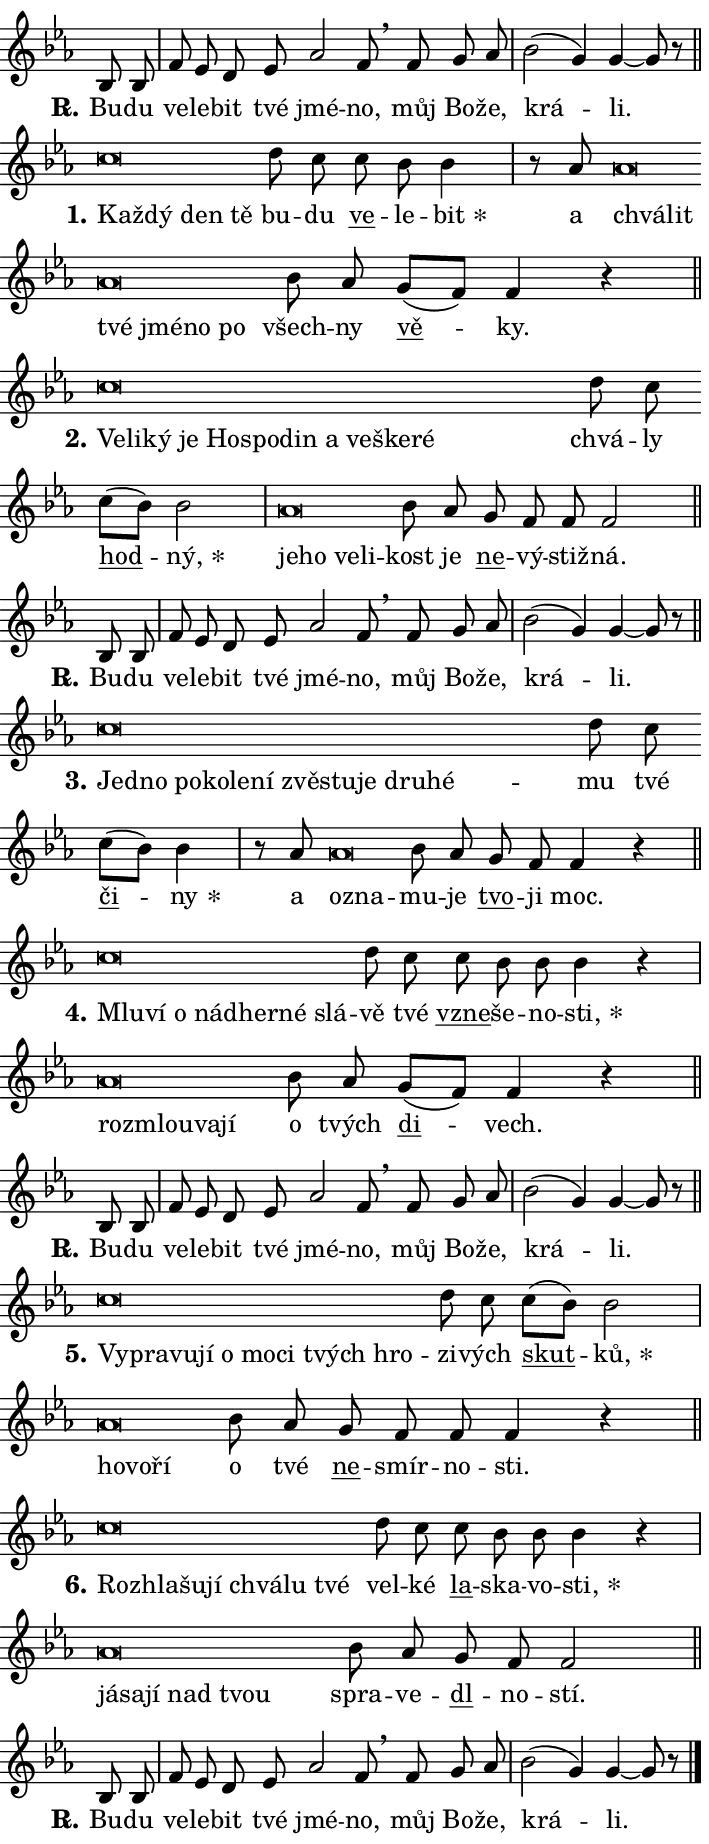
\version "2.24.0"
\header { tagline = "" }
\paper {
  indent = 0\cm
  top-margin = 0\cm
  right-margin = 0.13\cm % to fit lyric hyphens
  bottom-margin = 0\cm
  left-margin = 0\cm
  paper-width = 12\cm
  page-breaking = #ly:one-page-breaking
  system-system-spacing.basic-distance = #11
  score-system-spacing.basic-distance = #11
  ragged-last = ##f
}


%% Author: Thomas Morley
%% https://lists.gnu.org/archive/html/lilypond-user/2020-05/msg00002.html
#(define (line-position grob)
"Returns position of @var[grob} in current system:
   @code{'start}, if at first time-step
   @code{'end}, if at last time-step
   @code{'middle} otherwise
"
  (let* ((col (ly:item-get-column grob))
         (ln (ly:grob-object col 'left-neighbor))
         (rn (ly:grob-object col 'right-neighbor))
         (col-to-check-left (if (ly:grob? ln) ln col))
         (col-to-check-right (if (ly:grob? rn) rn col))
         (break-dir-left
           (and
             (ly:grob-property col-to-check-left 'non-musical #f)
             (ly:item-break-dir col-to-check-left)))
         (break-dir-right
           (and
             (ly:grob-property col-to-check-right 'non-musical #f)
             (ly:item-break-dir col-to-check-right))))
        (cond ((eqv? 1 break-dir-left) 'start)
              ((eqv? -1 break-dir-right) 'end)
              (else 'middle))))

#(define (tranparent-at-line-position vctor)
  (lambda (grob)
  "Relying on @code{line-position} select the relevant enry from @var{vctor}.
Used to determine transparency,"
    (case (line-position grob)
      ((end) (not (vector-ref vctor 0)))
      ((middle) (not (vector-ref vctor 1)))
      ((start) (not (vector-ref vctor 2))))))

noteHeadBreakVisibility =
#(define-music-function (break-visibility)(vector?)
"Makes @code{NoteHead}s transparent relying on @var{break-visibility}"
#{
  \override NoteHead.transparent =
    #(tranparent-at-line-position break-visibility)
#})

#(define delete-ledgers-for-transparent-note-heads
  (lambda (grob)
    "Reads whether a @code{NoteHead} is transparent.
If so this @code{NoteHead} is removed from @code{'note-heads} from
@var{grob}, which is supposed to be @code{LedgerLineSpanner}.
As a result ledgers are not printed for this @code{NoteHead}"
    (let* ((nhds-array (ly:grob-object grob 'note-heads))
           (nhds-list
             (if (ly:grob-array? nhds-array)
                 (ly:grob-array->list nhds-array)
                 '()))
           ;; Relies on the transparent-property being done before
           ;; Staff.LedgerLineSpanner.after-line-breaking is executed.
           ;; This is fragile ...
           (to-keep
             (remove
               (lambda (nhd)
                 (ly:grob-property nhd 'transparent #f))
               nhds-list)))
      ;; TODO find a better method to iterate over grob-arrays, similiar
      ;; to filter/remove etc for lists
      ;; For now rebuilt from scratch
      (set! (ly:grob-object grob 'note-heads)  '())
      (for-each
        (lambda (nhd)
          (ly:pointer-group-interface::add-grob grob 'note-heads nhd))
        to-keep))))

squashNotes = {
  \override NoteHead.X-extent = #'(-0.2 . 0.2)
  \override NoteHead.Y-extent = #'(-0.75 . 0)
  \override NoteHead.stencil =
    #(lambda (grob)
       (let ((pos (ly:grob-property grob 'staff-position)))
         (begin
           (if (< pos -7) (display "ERROR: Lower brevis then expected\n") (display ""))
           (if (<= pos -6) ly:text-interface::print ly:note-head::print))))
}
unSquashNotes = {
  \revert NoteHead.X-extent
  \revert NoteHead.Y-extent
  \revert NoteHead.stencil
}

hideNotes = \noteHeadBreakVisibility #begin-of-line-visible
unHideNotes = \noteHeadBreakVisibility #all-visible

% work-around for resetting accidentals
% https://lilypond.org/doc/v2.23/Documentation/notation/displaying-rhythms#unmetered-music
cadenzaMeasure = {
  \cadenzaOff
  \partial 1024 s1024
  \cadenzaOn
}

#(define-markup-command (accent layout props text) (markup?)
  "Underline accented syllable"
  (interpret-markup layout props
    #{\markup \override #'(offset . 4.3) \underline { #text }#}))

responsum = \markup \concat {
  "R" \hspace #-1.05 \path #0.1 #'((moveto 0 0.07) (lineto 0.9 0.8)) \hspace #0.05 "."
}

spaceSize = #0.6828661417322834 % exact space size for TeX Gyre Schola

\layout {
  \context {
    \Staff
    \remove "Time_signature_engraver"
    \override LedgerLineSpanner.after-line-breaking = #delete-ledgers-for-transparent-note-heads
  }
  \context {
    \Lyrics {
      \override LyricSpace.minimum-distance = \spaceSize
      \override LyricText.font-name = #"TeX Gyre Schola"
      \override LyricText.font-size = 1
      \override StanzaNumber.font-name = #"TeX Gyre Schola Bold"
      \override StanzaNumber.font-size = 1
    }
  }
  \context {
    \Score 
    \override NoteHead.text =
      #(lambda (grob) 
        (let ((pos (ly:grob-property grob 'staff-position)))
          #{\markup {
            \combine
              \halign #-0.55 \raise #(if (= pos -6) 0 0.5) \override #'(thickness . 2) \draw-line #'(3.2 . 0)
              \musicglyph "noteheads.sM1"
          }#}))
  }
}

% magnetic-lyrics.ily
%
%   written by
%     Jean Abou Samra <jean@abou-samra.fr>
%     Werner Lemberg <wl@gnu.org>
%
%   adapted by
%     Jiri Hon <jiri.hon@gmail.com>
%
% Version 2022-Apr-15

% https://www.mail-archive.com/lilypond-user@gnu.org/msg149350.html

#(define (Left_hyphen_pointer_engraver context)
   "Collect syllable-hyphen-syllable occurrences in lyrics and store
them in properties.  This engraver only looks to the left.  For
example, if the lyrics input is @code{foo -- bar}, it does the
following.

@itemize @bullet
@item
Set the @code{text} property of the @code{LyricHyphen} grob between
@q{foo} and @q{bar} to @code{foo}.

@item
Set the @code{left-hyphen} property of the @code{LyricText} grob with
text @q{foo} to the @code{LyricHyphen} grob between @q{foo} and
@q{bar}.
@end itemize

Use this auxiliary engraver in combination with the
@code{lyric-@/text::@/apply-@/magnetic-@/offset!} hook."
   (let ((hyphen #f)
         (text #f))
     (make-engraver
      (acknowledgers
       ((lyric-syllable-interface engraver grob source-engraver)
        (set! text grob)))
      (end-acknowledgers
       ((lyric-hyphen-interface engraver grob source-engraver)
        ;(when (not (grob::has-interface grob 'lyric-space-interface))
          (set! hyphen grob)));)
      ((stop-translation-timestep engraver)
       (when (and text hyphen)
         (ly:grob-set-object! text 'left-hyphen hyphen))
       (set! text #f)
       (set! hyphen #f)))))

#(define (lyric-text::apply-magnetic-offset! grob)
   "If the space between two syllables is less than the value in
property @code{LyricText@/.details@/.squash-threshold}, move the right
syllable to the left so that it gets concatenated with the left
syllable.

Use this function as a hook for
@code{LyricText@/.after-@/line-@/breaking} if the
@code{Left_@/hyphen_@/pointer_@/engraver} is active."
   (let ((hyphen (ly:grob-object grob 'left-hyphen #f)))
     (when hyphen
       (let ((left-text (ly:spanner-bound hyphen LEFT)))
         (when (grob::has-interface left-text 'lyric-syllable-interface)
           (let* ((common (ly:grob-common-refpoint grob left-text X))
                  (this-x-ext (ly:grob-extent grob common X))
                  (left-x-ext
                   (begin
                     ;; Trigger magnetism for left-text.
                     (ly:grob-property left-text 'after-line-breaking)
                     (ly:grob-extent left-text common X)))
                  ;; `delta` is the gap width between two syllables.
                  (delta (- (interval-start this-x-ext)
                            (interval-end left-x-ext)))
                  (details (ly:grob-property grob 'details))
                  (threshold (assoc-get 'squash-threshold details 0.2)))
             (when (< delta threshold)
               (let* (;; We have to manipulate the input text so that
                      ;; ligatures crossing syllable boundaries are not
                      ;; disabled.  For languages based on the Latin
                      ;; script this is essentially a beautification.
                      ;; However, for non-Western scripts it can be a
                      ;; necessity.
                      (lt (ly:grob-property left-text 'text))
                      (rt (ly:grob-property grob 'text))
                      (is-space (grob::has-interface hyphen 'lyric-space-interface))
                      (space (if is-space " " ""))
                      (extra-delta (if is-space spaceSize 0))
                      ;; Append new syllable.
                      (ltrt-space (if (and (string? lt) (string? rt))
                                (string-append lt space rt)
                                (make-concat-markup (list lt space rt))))
                      ;; Right-align `ltrt` to the right side.
                      (ltrt-space-markup (grob-interpret-markup
                               grob
                               (make-translate-markup
                                (cons (interval-length this-x-ext) 0)
                                (make-right-align-markup ltrt-space)))))
                 (begin
                   ;; Don't print `left-text`.
                   (ly:grob-set-property! left-text 'stencil #f)
                   ;; Set text and stencil (which holds all collected
                   ;; syllables so far) and shift it to the left.
                   (ly:grob-set-property! grob 'text ltrt-space)
                   (ly:grob-set-property! grob 'stencil ltrt-space-markup)
                   (ly:grob-translate-axis! grob (- (- delta extra-delta)) X))))))))))


#(define (lyric-hyphen::displace-bounds-first grob)
   ;; Make very sure this callback isn't triggered too early.
   (let ((left (ly:spanner-bound grob LEFT))
         (right (ly:spanner-bound grob RIGHT)))
     (ly:grob-property left 'after-line-breaking)
     (ly:grob-property right 'after-line-breaking)
     (ly:lyric-hyphen::print grob)))

squashThreshold = #0.4

\layout {
  \context {
    \Lyrics
    \consists #Left_hyphen_pointer_engraver
    \override LyricText.after-line-breaking =
      #lyric-text::apply-magnetic-offset!
    \override LyricHyphen.stencil = #lyric-hyphen::displace-bounds-first
    \override LyricText.details.squash-threshold = \squashThreshold
    \override LyricHyphen.minimum-distance = 0
    \override LyricHyphen.minimum-length = \squashThreshold
  }
}

squashText = \override LyricText.details.squash-threshold = 9999
unSquashText = \override LyricText.details.squash-threshold = \squashThreshold

leftText = \override LyricText.self-alignment-X = #LEFT
unLeftText = \revert LyricText.self-alignment-X

starOffset = #(lambda (grob) 
                (let ((x_offset (ly:self-alignment-interface::aligned-on-x-parent grob)))
                  (if (= x_offset 0) 0 (+ x_offset 1.2))))

star = #(define-music-function (syllable)(string?)
"Append star separator at the end of a syllable"
#{
  \once \override LyricText.X-offset = #starOffset
  \lyricmode { \markup {
    #syllable
    \override #'((font-name . "TeX Gyre Schola Bold")) \hspace #0.2 \lower #0.65 \larger "*"
  } }
#})

starAccent = #(define-music-function (syllable)(string?)
"Append star separator at the end of a syllable and make accent"
#{
  \once \override LyricText.X-offset = #starOffset
  \lyricmode { \markup {
    \accent #syllable
    \override #'((font-name . "TeX Gyre Schola Bold")) \hspace #0.2 \lower #0.65 \larger "*"
  } }
#})

breath = #(define-music-function (syllable)(string?)
"Append breathing indicator at the end of a syllable"
#{
  \lyricmode { \markup { #syllable "+" } }
#})

optionalBreath = #(define-music-function (syllable)(string?)
"Append optional breathing indicator at the end of a syllable"
#{
  \lyricmode { \markup { #syllable "(+)" } }
#})


\score {
    <<
        \new Voice = "melody" { \cadenzaOn \key es \major \relative { bes8 bes \cadenzaMeasure \bar "|" f' es d es as2 f8 \breathe \bar "" f g as \cadenzaMeasure \bar "|" bes2( g4) g~ g8 r \cadenzaMeasure \bar "||" \break } }
        \new Lyrics \lyricsto "melody" { \lyricmode { \set stanza = \responsum
Bu -- du ve -- le -- bit tvé jmé -- no, můj Bo -- že, krá -- li. } }
    >>
    \layout {}
}

\score {
    <<
        \new Voice = "melody" { \cadenzaOn \key es \major \relative { \squashNotes c''\breve*1/16 \hideNotes \breve*1/16 \bar "" \breve*1/16 \breve*1/16 \bar "" \unHideNotes \unSquashNotes d8 c \bar "" c bes bes4 \cadenzaMeasure \bar "|" r8 as8 \squashNotes as\breve*1/16 \hideNotes \breve*1/16 \bar "" \breve*1/16 \bar "" \breve*1/16 \bar "" \breve*1/16 \breve*1/16 \bar "" \unHideNotes \unSquashNotes bes8 as \bar "" g[( f)] f4 r \cadenzaMeasure \bar "||" \break } }
        \new Lyrics \lyricsto "melody" { \lyricmode { \set stanza = "1."
\leftText Kaž -- \squashText dý den tě \unLeftText \unSquashText bu -- du \markup \accent ve -- le -- \star bit a \leftText chvá -- \squashText lit tvé jmé -- no po \unLeftText \unSquashText všech -- ny \markup \accent vě -- ky. } }
    >>
    \layout {}
}

\score {
    <<
        \new Voice = "melody" { \cadenzaOn \key es \major \relative { \squashNotes c''\breve*1/16 \hideNotes \breve*1/16 \bar "" \breve*1/16 \bar "" \breve*1/16 \bar "" \breve*1/16 \bar "" \breve*1/16 \bar "" \breve*1/16 \bar "" \breve*1/16 \bar "" \breve*1/16 \bar "" \breve*1/16 \breve*1/16 \bar "" \unHideNotes \unSquashNotes d8 c \bar "" c[( bes)] bes2 \cadenzaMeasure \bar "|" \squashNotes as\breve*1/16 \hideNotes \breve*1/16 \bar "" \breve*1/16 \breve*1/16 \bar "" \unHideNotes \unSquashNotes bes8 as \bar "" g f f f2 \cadenzaMeasure \bar "||" \break } }
        \new Lyrics \lyricsto "melody" { \lyricmode { \set stanza = "2."
\leftText Ve -- \squashText li -- ký je Ho -- spo -- din a ve -- ške -- ré \unLeftText \unSquashText chvá -- ly \markup \accent hod -- \star ný, \leftText je -- \squashText ho ve -- li -- \unLeftText \unSquashText kost je \markup \accent ne -- vý -- stiž -- ná. } }
    >>
    \layout {}
}

\score {
    <<
        \new Voice = "melody" { \cadenzaOn \key es \major \relative { bes8 bes \cadenzaMeasure \bar "|" f' es d es as2 f8 \breathe \bar "" f g as \cadenzaMeasure \bar "|" bes2( g4) g~ g8 r \cadenzaMeasure \bar "||" \break } }
        \new Lyrics \lyricsto "melody" { \lyricmode { \set stanza = \responsum
Bu -- du ve -- le -- bit tvé jmé -- no, můj Bo -- že, krá -- li. } }
    >>
    \layout {}
}

\score {
    <<
        \new Voice = "melody" { \cadenzaOn \key es \major \relative { \squashNotes c''\breve*1/16 \hideNotes \breve*1/16 \bar "" \breve*1/16 \bar "" \breve*1/16 \bar "" \breve*1/16 \bar "" \breve*1/16 \bar "" \breve*1/16 \bar "" \breve*1/16 \bar "" \breve*1/16 \bar "" \breve*1/16 \breve*1/16 \bar "" \unHideNotes \unSquashNotes d8 c \bar "" c[( bes)] bes4 \cadenzaMeasure \bar "|" r8 as8 \squashNotes as\breve*1/16 \hideNotes \breve*1/16 \bar "" \unHideNotes \unSquashNotes bes8 as \bar "" g f f4 r \cadenzaMeasure \bar "||" \break } }
        \new Lyrics \lyricsto "melody" { \lyricmode { \set stanza = "3."
\leftText Jed -- \squashText no po -- ko -- le -- ní zvě -- stu -- je dru -- hé -- \unLeftText \unSquashText mu tvé \markup \accent či -- \star ny a \leftText o -- \squashText zna -- \unLeftText \unSquashText mu -- je \markup \accent tvo -- ji moc. } }
    >>
    \layout {}
}

\score {
    <<
        \new Voice = "melody" { \cadenzaOn \key es \major \relative { \squashNotes c''\breve*1/16 \hideNotes \breve*1/16 \bar "" \breve*1/16 \bar "" \breve*1/16 \bar "" \breve*1/16 \bar "" \breve*1/16 \breve*1/16 \bar "" \unHideNotes \unSquashNotes d8 c \bar "" c bes bes bes4 r \cadenzaMeasure \bar "|" \squashNotes as\breve*1/16 \hideNotes \breve*1/16 \bar "" \breve*1/16 \breve*1/16 \bar "" \unHideNotes \unSquashNotes bes8 as \bar "" g[( f)] f4 r \cadenzaMeasure \bar "||" \break } }
        \new Lyrics \lyricsto "melody" { \lyricmode { \set stanza = "4."
\leftText Mlu -- \squashText ví o nád -- her -- né slá -- \unLeftText \unSquashText vě tvé \markup \accent vzne -- še -- no -- \star sti, \leftText roz -- \squashText mlou -- va -- jí \unLeftText \unSquashText o tvých \markup \accent di -- vech. } }
    >>
    \layout {}
}

\score {
    <<
        \new Voice = "melody" { \cadenzaOn \key es \major \relative { bes8 bes \cadenzaMeasure \bar "|" f' es d es as2 f8 \breathe \bar "" f g as \cadenzaMeasure \bar "|" bes2( g4) g~ g8 r \cadenzaMeasure \bar "||" \break } }
        \new Lyrics \lyricsto "melody" { \lyricmode { \set stanza = \responsum
Bu -- du ve -- le -- bit tvé jmé -- no, můj Bo -- že, krá -- li. } }
    >>
    \layout {}
}

\score {
    <<
        \new Voice = "melody" { \cadenzaOn \key es \major \relative { \squashNotes c''\breve*1/16 \hideNotes \breve*1/16 \bar "" \breve*1/16 \bar "" \breve*1/16 \bar "" \breve*1/16 \bar "" \breve*1/16 \bar "" \breve*1/16 \bar "" \breve*1/16 \breve*1/16 \bar "" \unHideNotes \unSquashNotes d8 c \bar "" c[( bes)] bes2 \cadenzaMeasure \bar "|" \squashNotes as\breve*1/16 \hideNotes \breve*1/16 \breve*1/16 \bar "" \unHideNotes \unSquashNotes bes8 as \bar "" g f f f4 r \cadenzaMeasure \bar "||" \break } }
        \new Lyrics \lyricsto "melody" { \lyricmode { \set stanza = "5."
\leftText Vy -- \squashText pra -- vu -- jí o mo -- ci tvých hro -- \unLeftText \unSquashText zi -- vých \markup \accent skut -- \star ků, \leftText ho -- \squashText vo -- ří \unLeftText \unSquashText o tvé \markup \accent ne -- smír -- no -- sti. } }
    >>
    \layout {}
}

\score {
    <<
        \new Voice = "melody" { \cadenzaOn \key es \major \relative { \squashNotes c''\breve*1/16 \hideNotes \breve*1/16 \bar "" \breve*1/16 \bar "" \breve*1/16 \bar "" \breve*1/16 \bar "" \breve*1/16 \breve*1/16 \bar "" \unHideNotes \unSquashNotes d8 c \bar "" c bes bes bes4 r \cadenzaMeasure \bar "|" \squashNotes as\breve*1/16 \hideNotes \breve*1/16 \bar "" \breve*1/16 \bar "" \breve*1/16 \breve*1/16 \bar "" \unHideNotes \unSquashNotes bes8 as \bar "" g f f2 \cadenzaMeasure \bar "||" \break } }
        \new Lyrics \lyricsto "melody" { \lyricmode { \set stanza = "6."
\leftText Roz -- \squashText hla -- šu -- jí chvá -- lu tvé \unLeftText \unSquashText vel -- ké \markup \accent la -- ska -- vo -- \star sti, \leftText já -- \squashText sa -- jí nad tvou \unLeftText \unSquashText spra -- ve -- \markup \accent dl -- no -- stí. } }
    >>
    \layout {}
}

\score {
    <<
        \new Voice = "melody" { \cadenzaOn \key es \major \relative { bes8 bes \cadenzaMeasure \bar "|" f' es d es as2 f8 \breathe \bar "" f g as \cadenzaMeasure \bar "|" bes2( g4) g~ g8 r \cadenzaMeasure \bar "||" \break } \bar "|." }
        \new Lyrics \lyricsto "melody" { \lyricmode { \set stanza = \responsum
Bu -- du ve -- le -- bit tvé jmé -- no, můj Bo -- že, krá -- li. } }
    >>
    \layout {}
}
